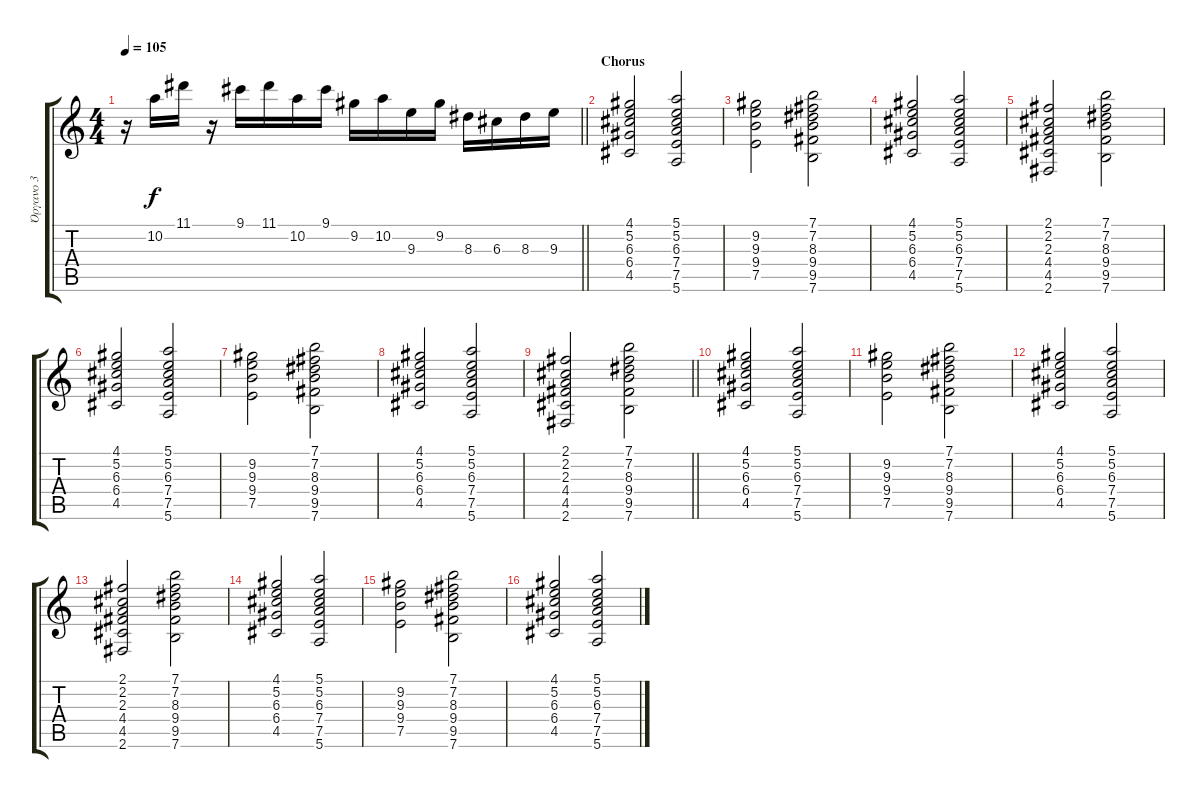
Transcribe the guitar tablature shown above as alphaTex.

\track ("Όργανο 3" "Όργανο 3") {instrument overdrivenguitar}
\staff {score tabs}
\tuning (E4 B3 G3 D3 A2 E2) {hide}
\ts (4 4)
\tempo 105
\clef g2
\barLineRight lightlight
\ks c
r.16{dy f} 10.2.16 11.1.16 r.16 9.1.16 11.1.16 10.2.16 9.1.16 9.2.16 10.2.16 9.3.16 9.2.16 8.3.16 6.3.16 8.3.16 9.3.16 |
\section ("" "Chorus")
(4.1 5.2 6.3 6.4 4.5).2 (5.1 5.2 6.3 7.4 7.5 5.6).2 |
(9.2 9.3 9.4 7.5).2 (7.1 7.2 8.3 9.4 9.5 7.6).2 |
(4.1 5.2 6.3 6.4 4.5).2 (5.1 5.2 6.3 7.4 7.5 5.6).2 |
(2.1 2.2 2.3 4.4 4.5 2.6).2 (7.1 7.2 8.3 9.4 9.5 7.6).2 |
(4.1 5.2 6.3 6.4 4.5).2 (5.1 5.2 6.3 7.4 7.5 5.6).2 |
(9.2 9.3 9.4 7.5).2 (7.1 7.2 8.3 9.4 9.5 7.6).2 |
(4.1 5.2 6.3 6.4 4.5).2 (5.1 5.2 6.3 7.4 7.5 5.6).2 |
\barLineRight lightlight
(2.1 2.2 2.3 4.4 4.5 2.6).2 (7.1 7.2 8.3 9.4 9.5 7.6).2 |
(4.1 5.2 6.3 6.4 4.5).2 (5.1 5.2 6.3 7.4 7.5 5.6).2 |
(9.2 9.3 9.4 7.5).2 (7.1 7.2 8.3 9.4 9.5 7.6).2 |
(4.1 5.2 6.3 6.4 4.5).2 (5.1 5.2 6.3 7.4 7.5 5.6).2 |
(2.1 2.2 2.3 4.4 4.5 2.6).2 (7.1 7.2 8.3 9.4 9.5 7.6).2 |
(4.1 5.2 6.3 6.4 4.5).2 (5.1 5.2 6.3 7.4 7.5 5.6).2 |
(9.2 9.3 9.4 7.5).2 (7.1 7.2 8.3 9.4 9.5 7.6).2 |
(4.1 5.2 6.3 6.4 4.5).2 (5.1 5.2 6.3 7.4 7.5 5.6).2
